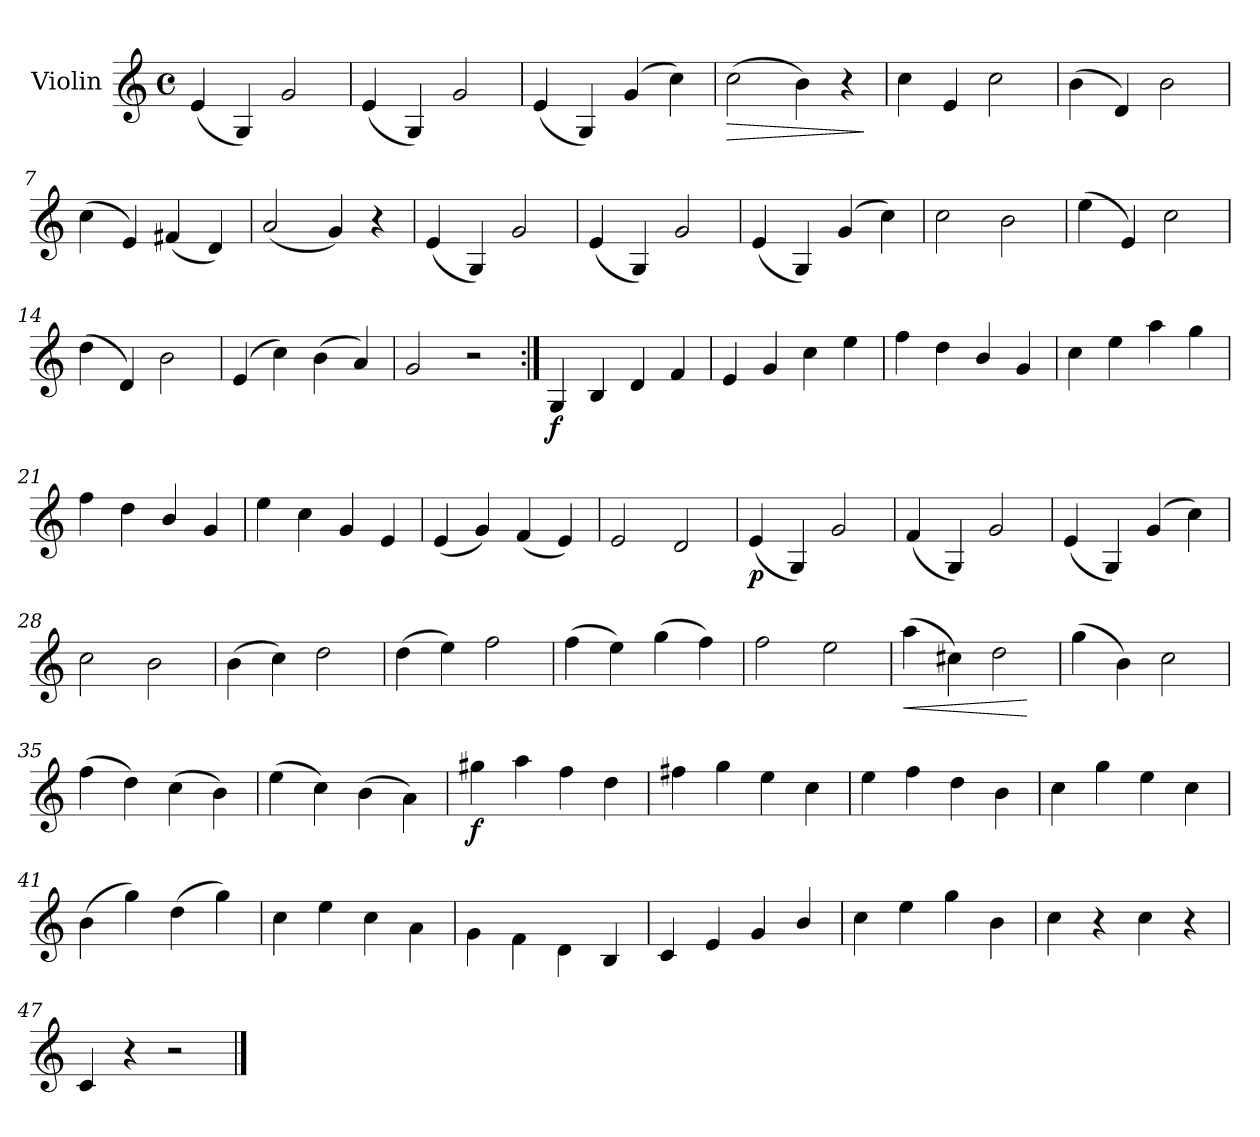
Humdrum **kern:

**kern	**dynam
*part1	*part1
*staff1	*staff1
*I"Violin	*
*I'Vln.	*
*clefG2	*
*k[]	*
*M4/4	*
*met(c)	*
=1	=1
(4e/	.
4G/)	.
2g/	.
=2	=2
(4e/	.
4G/)	.
2g/	.
=3	=3
(4e/	.
4G/)	.
(4g/	.
4cc\)	.
=4	=4
!	!LO:HP:b
(2cc\	>
4b\)	.
4r	.
.	]
=5	=5
4cc\	.
4e/	.
2cc\	.
!!LO:LB:g=z
=6	=6
(4b\	.
4d/)	.
2b\	.
=7	=7
(4cc\	.
4e/)	.
(4f#X/	.
4d/)	.
=8	=8
(2a/	.
4g/)	.
4r	.
=9	=9
(4e/	.
4G/)	.
2g/	.
=10	=10
(4e/	.
4G/)	.
2g/	.
!!LO:LB:g=z
=11	=11
(4e/	.
4G/)	.
(4g/	.
4cc\)	.
=12	=12
2cc\	.
2b\	.
=13	=13
(4ee\	.
4e/)	.
2cc\	.
=14	=14
(4dd\	.
4d/)	.
2b\	.
=15	=15
(4e/	.
4cc\)	.
(4b\	.
4a/)	.
!!LO:LB:g=z
=16	=16
2g/	.
2r	.
=17:|!	=17:|!
!	!LO:DY:b
4G/	f
4B/	.
4d/	.
4f/	.
=18	=18
4e/	.
4g/	.
4cc\	.
4ee\	.
=19	=19
4ff\	.
4dd\	.
4b/	.
4g/	.
=20	=20
4cc\	.
4ee\	.
4aa\	.
4gg\	.
!!LO:LB:g=z
=21	=21
4ff\	.
4dd\	.
4b/	.
4g/	.
=22	=22
4ee\	.
4cc\	.
4g/	.
4e/	.
=23	=23
(4e/	.
4g/)	.
(4f/	.
4e/)	.
=24	=24
2e/	.
2d/	.
=25	=25
!	!LO:DY:b
(4e/	p
4G/)	.
2g/	.
=26	=26
(4f/	.
4G/)	.
2g/	.
!!LO:LB:g=z
=27	=27
(4e/	.
4G/)	.
(4g/	.
4cc\)	.
=28	=28
2cc\	.
2b\	.
=29	=29
(4b\	.
4cc\)	.
2dd\	.
=30	=30
(4dd\	.
4ee\)	.
2ff\	.
=31	=31
(4ff\	.
4ee\)	.
(4gg\	.
4ff\)	.
!!LO:LB:g=z
=32	=32
2ff\	.
2ee\	.
=33	=33
!	!LO:HP:b
(4aa\	<
4cc#X\)	.
2dd\	.
.	[
=34	=34
(4gg\	.
4b\)	.
2cc\	.
=35	=35
(4ff\	.
4dd\)	.
(4cc\	.
4b\)	.
=36	=36
(4ee\	.
4cc\)	.
(4b\	.
4a\)	.
!!LO:LB:g=z
=37	=37
!	!LO:DY:b
4gg#X\	f
4aa\	.
4ff\	.
4dd\	.
=38	=38
4ff#X\	.
4gg\	.
4ee\	.
4cc\	.
=39	=39
4ee\	.
4ff\	.
4dd\	.
4b\	.
=40	=40
4cc\	.
4gg\	.
4ee\	.
4cc\	.
=41	=41
(4b\	.
4gg\)	.
(4dd\	.
4gg\)	.
=42	=42
4cc\	.
4ee\	.
4cc\	.
4a\	.
!!LO:LB:g=z
=43	=43
4g\	.
4f\	.
4d\	.
4B/	.
=44	=44
4c/	.
4e/	.
4g/	.
4b/	.
=45	=45
4cc\	.
4ee\	.
4gg\	.
4b\	.
=46	=46
4cc\	.
4r	.
4cc\	.
4r	.
=47	=47
4c/	.
4r	.
2r	.
==	==
*-	*-
